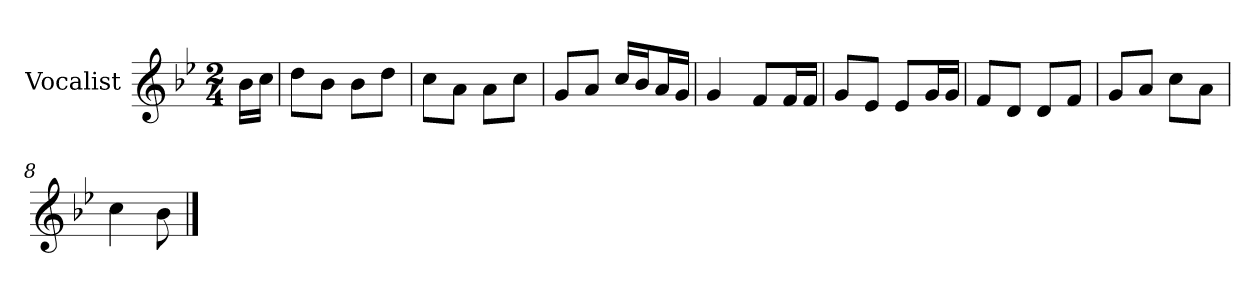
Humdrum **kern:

**kern
*part1
*staff1
*I"Vocalist
*k[b-e-]
*B-:
*M2/4
=
16b-LL
16ccJJ
=1
8ddL
8b-J
8b-L
8ddJ
=2
8ccL
8aJ
8aL
8ccJ
=3
8gL
8aJ
16ccLL
16b-J
16aL
16gJJ
=4
4g
8fL
16fL
16fJJ
=5
8gL
8e-J
8e-L
16gL
16gJJ
=6
8fL
8dJ
8dL
8fJ
=7
8gL
8aJ
8ccL
8aJ
=8
4cc
8b-
==
*-
